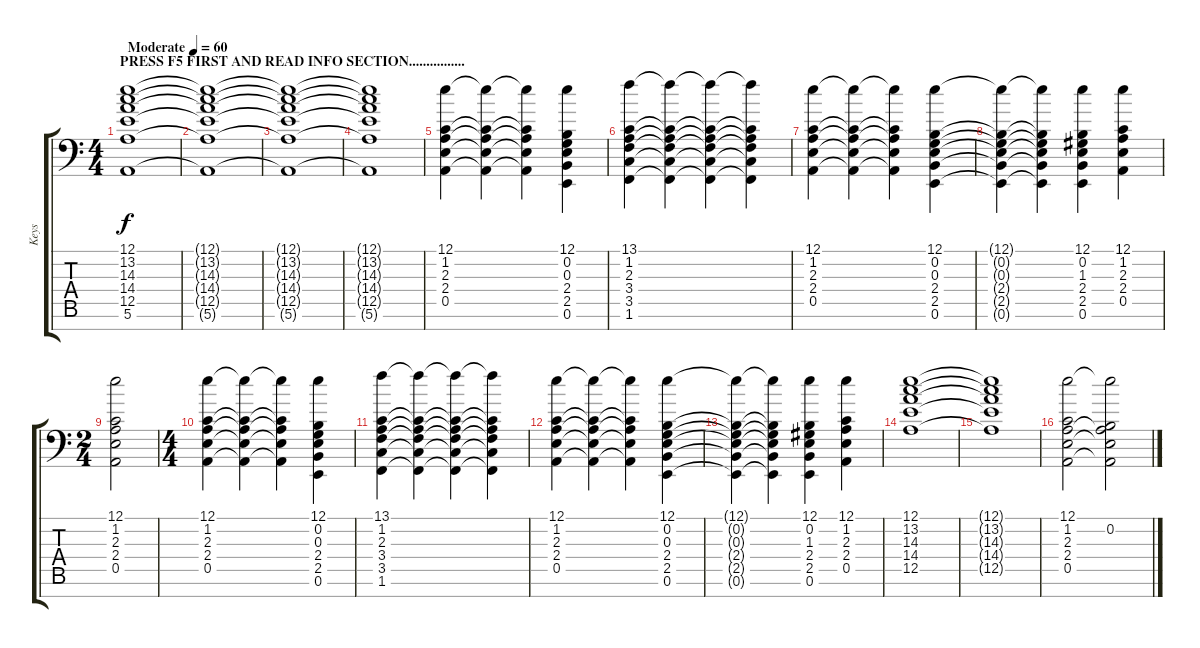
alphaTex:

\track ("Keys" "Keys") {instrument stringensemble1}
\staff {score tabs}
\tuning (E4 B3 G3 D3 A2 E2 A1) {hide}
\ts (4 4)
\section ("" "PRESS F5 FIRST AND READ INFO SECTION................")
\tempo (60 "Moderate")
\clef f4
\ks c
(12.1 13.2 14.3 14.4 12.5 5.6).1{dy f instrument stringensemble1} |
(12.1{t} 13.2{t} 14.3{t} 14.4{t} 12.5{t} 5.6{t}).1 |
(12.1{t} 13.2{t} 14.3{t} 14.4{t} 12.5{t} 5.6{t}).1 |
(12.1{t} 13.2{t} 14.3{t} 14.4{t} 12.5{t} 5.6{t}).1 |
(12.1 1.2 2.3 2.4 0.5).4 (12.1{t} 1.2{t} 2.3{t} 2.4{t} 0.5{t}).4 (12.1{t} 1.2{t} 2.3{t} 2.4{t} 0.5{t}).4 (12.1 0.2 0.3 2.4 2.5 0.6).4 |
(13.1 1.2 2.3 3.4 3.5 1.6).4 (13.1{t} 1.2{t} 2.3{t} 3.4{t} 3.5{t} 1.6{t}).4 (13.1{t} 1.2{t} 2.3{t} 3.4{t} 3.5{t} 1.6{t}).4 (13.1{t} 1.2{t} 2.3{t} 3.4{t} 3.5{t} 1.6{t}).4 |
(12.1 1.2 2.3 2.4 0.5).4 (12.1{t} 1.2{t} 2.3{t} 2.4{t} 0.5{t}).4 (12.1{t} 1.2{t} 2.3{t} 2.4{t} 0.5{t}).4 (12.1 0.2 0.3 2.4 2.5 0.6).4 |
(12.1{t} 0.2{t} 0.3{t} 2.4{t} 2.5{t} 0.6{t}).4 (12.1{t} 0.2{t} 0.3{t} 2.4{t} 2.5{t} 0.6{t}).4 (12.1 0.2 1.3 2.4 2.5 0.6).4 (12.1 1.2 2.3 2.4 0.5).4 |
\ts (2 4)
(12.1 1.2 2.3 2.4 0.5).2 |
\ts (4 4)
(12.1 1.2 2.3 2.4 0.5).4 (12.1{t} 1.2{t} 2.3{t} 2.4{t} 0.5{t}).4 (12.1{t} 1.2{t} 2.3{t} 2.4{t} 0.5{t}).4 (12.1 0.2 0.3 2.4 2.5 0.6).4 |
(13.1 1.2 2.3 3.4 3.5 1.6).4 (13.1{t} 1.2{t} 2.3{t} 3.4{t} 3.5{t} 1.6{t}).4 (13.1{t} 1.2{t} 2.3{t} 3.4{t} 3.5{t} 1.6{t}).4 (13.1{t} 1.2{t} 2.3{t} 3.4{t} 3.5{t} 1.6{t}).4 |
(12.1 1.2 2.3 2.4 0.5).4 (12.1{t} 1.2{t} 2.3{t} 2.4{t} 0.5{t}).4 (12.1{t} 1.2{t} 2.3{t} 2.4{t} 0.5{t}).4 (12.1 0.2 0.3 2.4 2.5 0.6).4 |
(12.1{t} 0.2{t} 0.3{t} 2.4{t} 2.5{t} 0.6{t}).4 (12.1{t} 0.2{t} 0.3{t} 2.4{t} 2.5{t} 0.6{t}).4 (12.1 0.2 1.3 2.4 2.5 0.6).4 (12.1 1.2 2.3 2.4 0.5).4 |
(12.1 13.2 14.3 14.4 12.5).1{volume 7} |
(12.1{t} 13.2{t} 14.3{t} 14.4{t} 12.5{t}).1 |
(12.1 1.2 2.3 2.4 0.5).2{volume 5} (12.1{t} 0.2 2.3{t} 2.4{t} 0.5{t}).2
